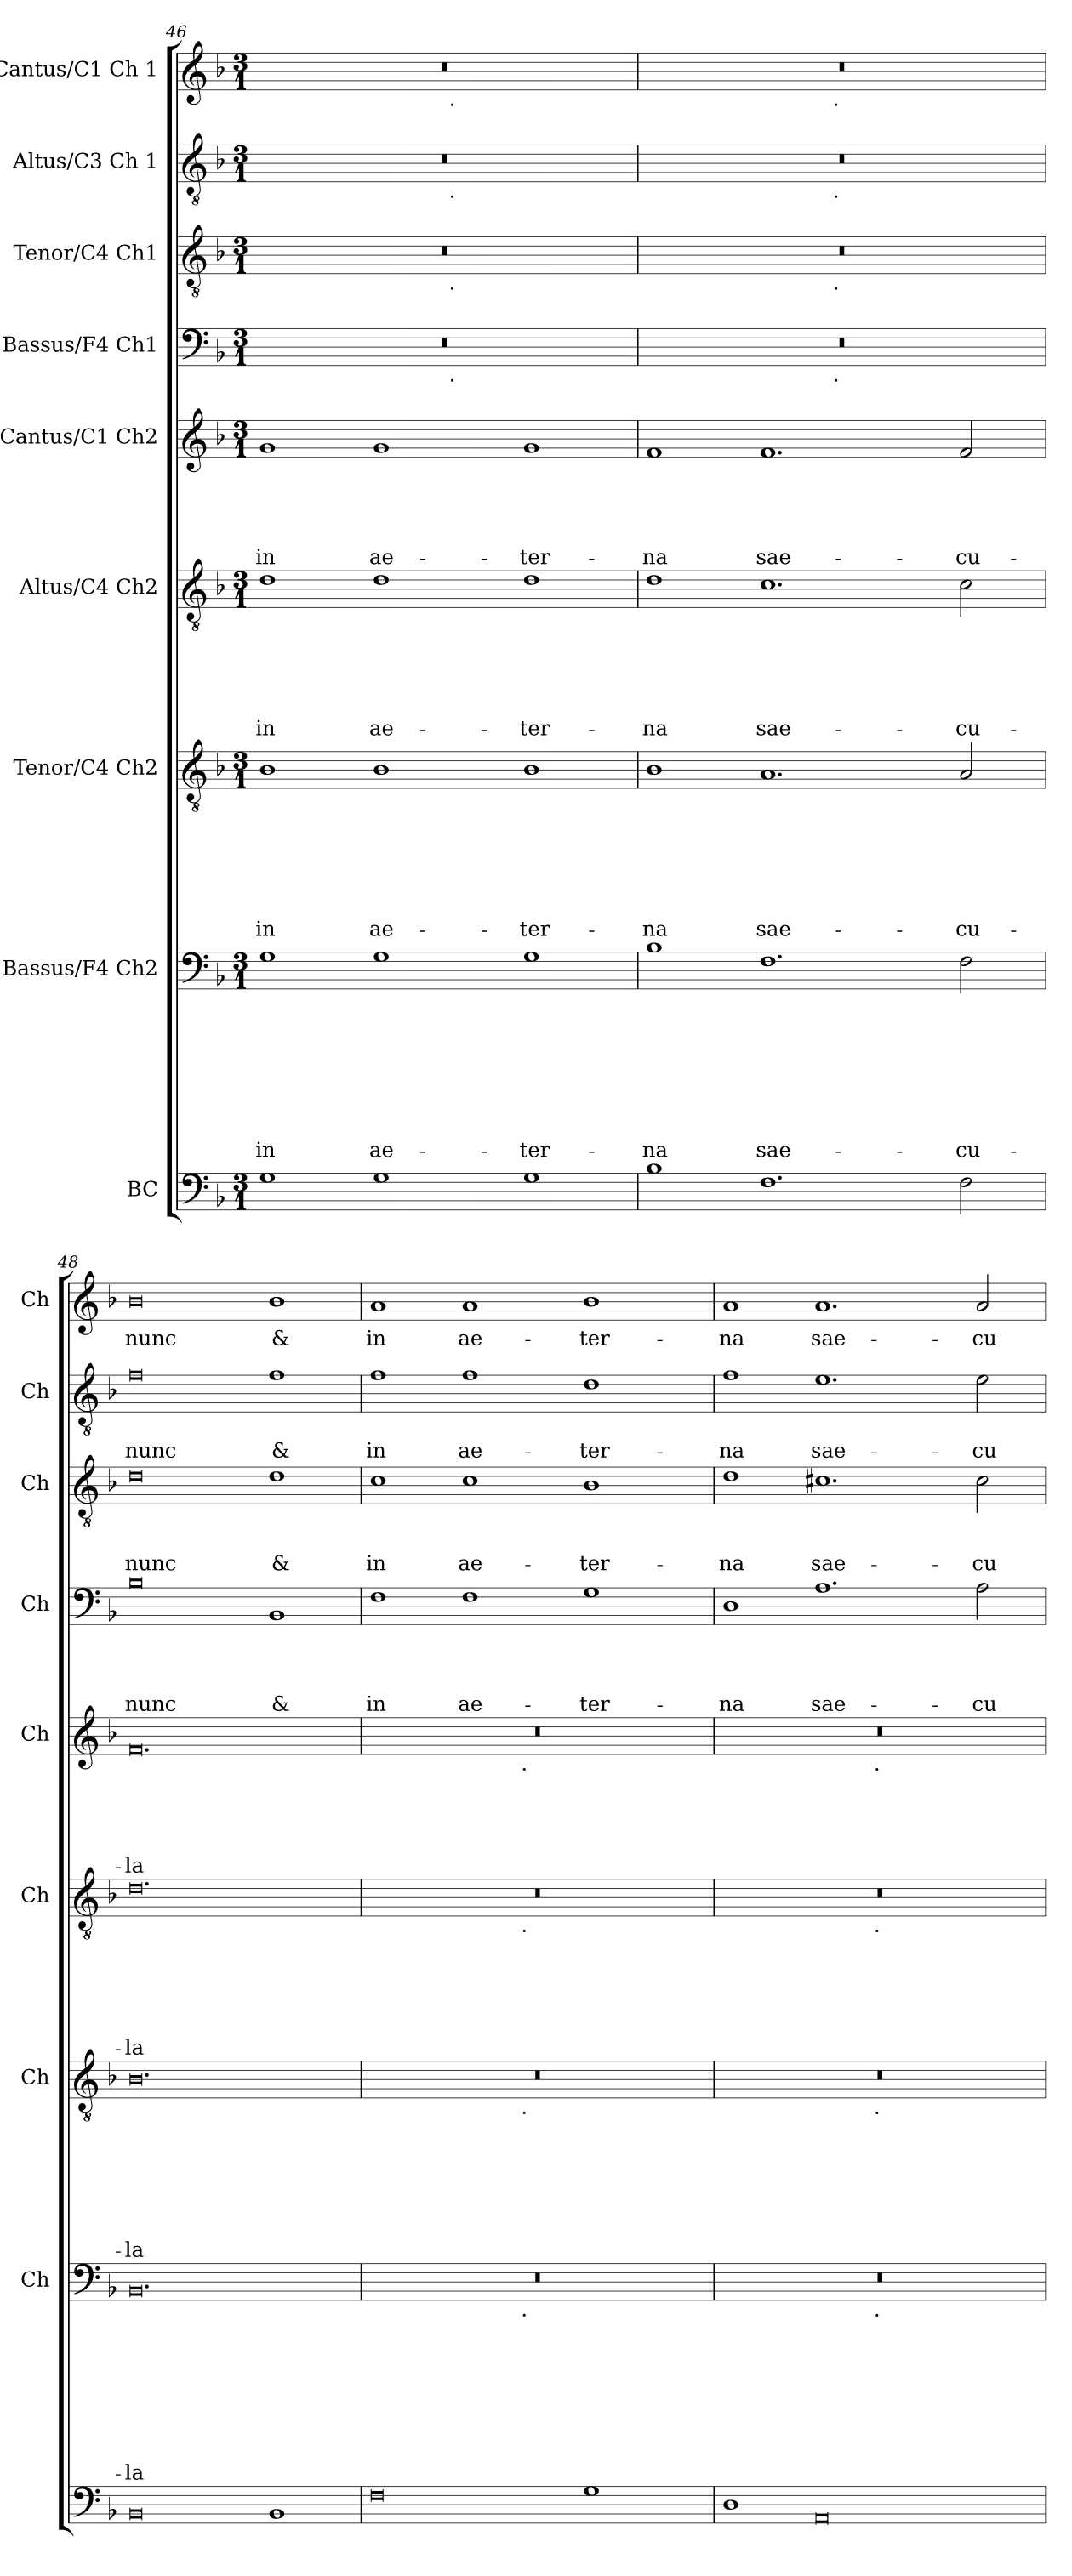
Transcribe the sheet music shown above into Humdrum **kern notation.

**kern	**kern	**text	**text	**text	**text	**text	**text	**text	**text	**kern	**text	**text	**text	**text	**text	**text	**text	**kern	**text	**text	**text	**text	**text	**text	**kern	**text	**text	**text	**text	**text	**kern	**text	**text	**text	**text	**kern	**text	**text	**text	**kern	**text	**text	**kern	**text
*part9	*part8	*part8	*part8	*part8	*part8	*part8	*part8	*part8	*part8	*part7	*part7	*part7	*part7	*part7	*part7	*part7	*part7	*part6	*part6	*part6	*part6	*part6	*part6	*part6	*part5	*part5	*part5	*part5	*part5	*part5	*part4	*part4	*part4	*part4	*part4	*part3	*part3	*part3	*part3	*part2	*part2	*part2	*part1	*part1
*staff9	*staff8	*staff8	*staff8	*staff8	*staff8	*staff8	*staff8	*staff8	*staff8	*staff7	*staff7	*staff7	*staff7	*staff7	*staff7	*staff7	*staff7	*staff6	*staff6	*staff6	*staff6	*staff6	*staff6	*staff6	*staff5	*staff5	*staff5	*staff5	*staff5	*staff5	*staff4	*staff4	*staff4	*staff4	*staff4	*staff3	*staff3	*staff3	*staff3	*staff2	*staff2	*staff2	*staff1	*staff1
*I"BC	*I"Bassus/F4 Ch2	*	*	*	*	*	*	*	*	*I"Tenor/C4 Ch2	*	*	*	*	*	*	*	*I"Altus/C4 Ch2	*	*	*	*	*	*	*I"Cantus/C1 Ch2	*	*	*	*	*	*I"Bassus/F4 Ch1	*	*	*	*	*I"Tenor/C4 Ch1	*	*	*	*I"Altus/C3 Ch 1	*	*	*I"Cantus/C1 Ch 1	*
*	*I'Ch	*	*	*	*	*	*	*	*	*I'Ch	*	*	*	*	*	*	*	*I'Ch	*	*	*	*	*	*	*I'Ch	*	*	*	*	*	*I'Ch	*	*	*	*	*I'Ch	*	*	*	*I'Ch	*	*	*I'Ch	*
!!LO:PB:g=z
*clefF4	*clefF4	*	*	*	*	*	*	*	*	*clefGv2	*	*	*	*	*	*	*	*clefGv2	*	*	*	*	*	*	*clefG2	*	*	*	*	*	*clefF4	*	*	*	*	*clefGv2	*	*	*	*clefGv2	*	*	*clefG2	*
*k[b-]	*k[b-]	*	*	*	*	*	*	*	*	*k[b-]	*	*	*	*	*	*	*	*k[b-]	*	*	*	*	*	*	*k[b-]	*	*	*	*	*	*k[b-]	*	*	*	*	*k[b-]	*	*	*	*k[b-]	*	*	*k[b-]	*
*F:	*F:	*	*	*	*	*	*	*	*	*F:	*	*	*	*	*	*	*	*F:	*	*	*	*	*	*	*F:	*	*	*	*	*	*F:	*	*	*	*	*F:	*	*	*	*F:	*	*	*F:	*
*M3/1	*M3/1	*	*	*	*	*	*	*	*	*M3/1	*	*	*	*	*	*	*	*M3/1	*	*	*	*	*	*	*M3/1	*	*	*	*	*	*M3/1	*	*	*	*	*M3/1	*	*	*	*M3/1	*	*	*M3/1	*
=46	=46	=46	=46	=46	=46	=46	=46	=46	=46	=46	=46	=46	=46	=46	=46	=46	=46	=46	=46	=46	=46	=46	=46	=46	=46	=46	=46	=46	=46	=46	=46	=46	=46	=46	=46	=46	=46	=46	=46	=46	=46	=46	=46	=46
!	!	!	!	!	!	!	!	!	!LO:LY:b	!	!	!	!	!	!	!	!LO:LY:b	!	!	!	!	!	!	!LO:LY:b	!	!	!	!	!	!LO:LY:b	!	!	!	!	!	!	!	!	!	!	!	!	!	!
*	*	*	*	*	*	*	*	*	*	*	*	*	*	*	*	*	*	*	*	*	*	*	*	*	*	*	*	*	*	*	*^	*	*	*	*	*^	*	*	*	*^	*	*	*^	*
1G	1G	.	.	.	.	.	.	.	in	1B-	.	.	.	.	.	.	in	1d	.	.	.	.	.	in	1g	.	.	.	.	in	0.r	1.ryy	.	.	.	.	0.r	1.ryy	.	.	.	0.r	1.ryy	.	.	0.r	1.ryy	.
!	!	!	!	!	!	!	!	!	!LO:LY:b	!	!	!	!	!	!	!	!LO:LY:b	!	!	!	!	!	!	!LO:LY:b	!	!	!	!	!	!LO:LY:b	!	!	!	!	!	!	!	!	!	!	!	!	!	!	!	!	!	!
1G	1G	.	.	.	.	.	.	.	ae-	1B-	.	.	.	.	.	.	ae-	1d	.	.	.	.	.	ae-	1g	.	.	.	.	ae-	.	.	.	.	.	.	.	.	.	.	.	.	.	.	.	.	.	.
!	!	!	!	!	!	!	!	!	!	!	!	!	!	!	!	!	!	!	!	!	!	!	!	!	!	!	!	!	!	!	!	!	!	!	!	!	!	!	!	!	!	!	!	!	!	!	!LO:TX:b:t=.	!
!	!	!	!	!	!	!	!	!	!	!	!	!	!	!	!	!	!	!	!	!	!	!	!	!	!	!	!	!	!	!	!	!	!	!	!	!	!	!	!	!	!	!	!LO:TX:b:t=.	!	!	!	!	!
!	!	!	!	!	!	!	!	!	!	!	!	!	!	!	!	!	!	!	!	!	!	!	!	!	!	!	!	!	!	!	!	!	!	!	!	!	!	!LO:TX:b:t=.	!	!	!	!	!	!	!	!	!	!
!	!	!	!	!	!	!	!	!	!	!	!	!	!	!	!	!	!	!	!	!	!	!	!	!	!	!	!	!	!	!	!	!LO:TX:b:t=.	!	!	!	!	!	!	!	!	!	!	!	!	!	!	!	!
.	.	.	.	.	.	.	.	.	.	.	.	.	.	.	.	.	.	.	.	.	.	.	.	.	.	.	.	.	.	.	.	1.ryy	.	.	.	.	.	1.ryy	.	.	.	.	1.ryy	.	.	.	1.ryy	.
!	!	!	!	!	!	!	!	!	!LO:LY:b	!	!	!	!	!	!	!	!LO:LY:b	!	!	!	!	!	!	!LO:LY:b	!	!	!	!	!	!LO:LY:b	!	!	!	!	!	!	!	!	!	!	!	!	!	!	!	!	!	!
1G	1G	.	.	.	.	.	.	.	-ter-	1B-	.	.	.	.	.	.	-ter-	1d	.	.	.	.	.	-ter-	1g	.	.	.	.	-ter-	.	.	.	.	.	.	.	.	.	.	.	.	.	.	.	.	.	.
=47	=47	=47	=47	=47	=47	=47	=47	=47	=47	=47	=47	=47	=47	=47	=47	=47	=47	=47	=47	=47	=47	=47	=47	=47	=47	=47	=47	=47	=47	=47	=47	=47	=47	=47	=47	=47	=47	=47	=47	=47	=47	=47	=47	=47	=47	=47	=47	=47
!	!	!	!	!	!	!	!	!	!LO:LY:b	!	!	!	!	!	!	!	!LO:LY:b	!	!	!	!	!	!	!LO:LY:b	!	!	!	!	!	!LO:LY:b	!	!	!	!	!	!	!	!	!	!	!	!	!	!	!	!	!	!
1B-	1B-	.	.	.	.	.	.	.	-na	1B-	.	.	.	.	.	.	-na	1d	.	.	.	.	.	-na	1f	.	.	.	.	-na	0.r	1ryy	.	.	.	.	0.r	1ryy	.	.	.	0.r	1ryy	.	.	0.r	1ryy	.
!	!	!	!	!	!	!	!	!	!LO:LY:b	!	!	!	!	!	!	!	!LO:LY:b	!	!	!	!	!	!	!LO:LY:b	!	!	!	!	!	!LO:LY:b	!	!	!	!	!	!	!	!	!	!	!	!	!	!	!	!	!	!
1.F	1.F	.	.	.	.	.	.	.	sae-	1.A	.	.	.	.	.	.	sae-	1.c	.	.	.	.	.	sae-	1.f	.	.	.	.	sae-	.	4...ryy	.	.	.	.	.	4...ryy	.	.	.	.	4...ryy	.	.	.	4...ryy	.
!	!	!	!	!	!	!	!	!	!	!	!	!	!	!	!	!	!	!	!	!	!	!	!	!	!	!	!	!	!	!	!	!	!	!	!	!	!	!	!	!	!	!	!	!	!	!	!LO:TX:b:t=.	!
!	!	!	!	!	!	!	!	!	!	!	!	!	!	!	!	!	!	!	!	!	!	!	!	!	!	!	!	!	!	!	!	!	!	!	!	!	!	!	!	!	!	!	!LO:TX:b:t=.	!	!	!	!	!
!	!	!	!	!	!	!	!	!	!	!	!	!	!	!	!	!	!	!	!	!	!	!	!	!	!	!	!	!	!	!	!	!	!	!	!	!	!	!LO:TX:b:t=.	!	!	!	!	!	!	!	!	!	!
!	!	!	!	!	!	!	!	!	!	!	!	!	!	!	!	!	!	!	!	!	!	!	!	!	!	!	!	!	!	!	!	!LO:TX:b:t=.	!	!	!	!	!	!	!	!	!	!	!	!	!	!	!	!
.	.	.	.	.	.	.	.	.	.	.	.	.	.	.	.	.	.	.	.	.	.	.	.	.	.	.	.	.	.	.	.	1ryy	.	.	.	.	.	1ryy	.	.	.	.	1ryy	.	.	.	1ryy	.
.	.	.	.	.	.	.	.	.	.	.	.	.	.	.	.	.	.	.	.	.	.	.	.	.	.	.	.	.	.	.	.	2ryy	.	.	.	.	.	2ryy	.	.	.	.	2ryy	.	.	.	2ryy	.
!	!	!	!	!	!	!	!	!	!LO:LY:b	!	!	!	!	!	!	!	!LO:LY:b	!	!	!	!	!	!	!LO:LY:b	!	!	!	!	!	!LO:LY:b	!	!	!	!	!	!	!	!	!	!	!	!	!	!	!	!	!	!
2F\	2F\	.	.	.	.	.	.	.	-cu-	2A/	.	.	.	.	.	.	-cu-	2c\	.	.	.	.	.	-cu-	2f/	.	.	.	.	-cu-	.	.	.	.	.	.	.	.	.	.	.	.	.	.	.	.	.	.
.	.	.	.	.	.	.	.	.	.	.	.	.	.	.	.	.	.	.	.	.	.	.	.	.	.	.	.	.	.	.	.	32ryy	.	.	.	.	.	32ryy	.	.	.	.	32ryy	.	.	.	32ryy	.
=48	=48	=48	=48	=48	=48	=48	=48	=48	=48	=48	=48	=48	=48	=48	=48	=48	=48	=48	=48	=48	=48	=48	=48	=48	=48	=48	=48	=48	=48	=48	=48	=48	=48	=48	=48	=48	=48	=48	=48	=48	=48	=48	=48	=48	=48	=48	=48	=48
!	!	!	!	!	!	!	!	!	!LO:LY:b	!	!	!	!	!	!	!	!LO:LY:b	!	!	!	!	!	!	!LO:LY:b	!	!	!	!	!	!LO:LY:b	!	!	!	!	!	!LO:LY:b	!	!	!	!	!LO:LY:b	!	!	!	!LO:LY:b	!	!	!LO:LY:b
*	*	*	*	*	*	*	*	*	*	*	*	*	*	*	*	*	*	*	*	*	*	*	*	*	*	*	*	*	*	*	*v	*v	*	*	*	*	*	*	*	*	*	*v	*v	*	*	*v	*v	*
*	*	*	*	*	*	*	*	*	*	*	*	*	*	*	*	*	*	*	*	*	*	*	*	*	*	*	*	*	*	*	*	*	*	*	*	*v	*v	*	*	*	*	*	*	*	*
0BB-	0.BB-	.	.	.	.	.	.	.	-la	0.B-	.	.	.	.	.	.	-la	0.d	.	.	.	.	.	-la	0.f	.	.	.	.	-la	0B-	.	.	.	nunc	0d	.	.	nunc	0f	.	nunc	0b-	nunc
!	!	!	!	!	!	!	!	!	!	!	!	!	!	!	!	!	!	!	!	!	!	!	!	!	!	!	!	!	!	!	!	!	!	!	!LO:LY:b	!	!	!	!LO:LY:b	!	!	!LO:LY:b	!	!LO:LY:b
1BB-	.	.	.	.	.	.	.	.	.	.	.	.	.	.	.	.	.	.	.	.	.	.	.	.	.	.	.	.	.	.	1BB-	.	.	.	&	1d	.	.	&	1f	.	&	1b-	&
=49	=49	=49	=49	=49	=49	=49	=49	=49	=49	=49	=49	=49	=49	=49	=49	=49	=49	=49	=49	=49	=49	=49	=49	=49	=49	=49	=49	=49	=49	=49	=49	=49	=49	=49	=49	=49	=49	=49	=49	=49	=49	=49	=49	=49
!	!	!	!	!	!	!	!	!	!	!	!	!	!	!	!	!	!	!	!	!	!	!	!	!	!	!	!	!	!	!	!	!	!	!	!LO:LY:b	!	!	!	!LO:LY:b	!	!	!LO:LY:b	!	!LO:LY:b
*	*^	*	*	*	*	*	*	*	*	*^	*	*	*	*	*	*	*	*^	*	*	*	*	*	*	*^	*	*	*	*	*	*	*	*	*	*	*	*	*	*	*	*	*	*	*
0F	0.r	1ryy	.	.	.	.	.	.	.	.	0.r	1ryy	.	.	.	.	.	.	.	0.r	1ryy	.	.	.	.	.	.	0.r	1ryy	.	.	.	.	.	1F	.	.	.	in	1c	.	.	in	1f	.	in	1a	in
!	!	!	!	!	!	!	!	!	!	!	!	!	!	!	!	!	!	!	!	!	!	!	!	!	!	!	!	!	!	!	!	!	!	!	!	!	!	!	!LO:LY:b	!	!	!	!LO:LY:b	!	!	!LO:LY:b	!	!LO:LY:b
.	.	4...ryy	.	.	.	.	.	.	.	.	.	4...ryy	.	.	.	.	.	.	.	.	4...ryy	.	.	.	.	.	.	.	4...ryy	.	.	.	.	.	1F	.	.	.	ae-	1c	.	.	ae-	1f	.	ae-	1a	ae-
!	!	!	!	!	!	!	!	!	!	!	!	!	!	!	!	!	!	!	!	!	!	!	!	!	!	!	!	!	!LO:TX:b:t=.	!	!	!	!	!	!	!	!	!	!	!	!	!	!	!	!	!	!	!
!	!	!	!	!	!	!	!	!	!	!	!	!	!	!	!	!	!	!	!	!	!LO:TX:b:t=.	!	!	!	!	!	!	!	!	!	!	!	!	!	!	!	!	!	!	!	!	!	!	!	!	!	!	!
!	!	!	!	!	!	!	!	!	!	!	!	!LO:TX:b:t=.	!	!	!	!	!	!	!	!	!	!	!	!	!	!	!	!	!	!	!	!	!	!	!	!	!	!	!	!	!	!	!	!	!	!	!	!
!	!	!LO:TX:b:t=.	!	!	!	!	!	!	!	!	!	!	!	!	!	!	!	!	!	!	!	!	!	!	!	!	!	!	!	!	!	!	!	!	!	!	!	!	!	!	!	!	!	!	!	!	!	!
.	.	1ryy	.	.	.	.	.	.	.	.	.	1ryy	.	.	.	.	.	.	.	.	1ryy	.	.	.	.	.	.	.	1ryy	.	.	.	.	.	.	.	.	.	.	.	.	.	.	.	.	.	.	.
!	!	!	!	!	!	!	!	!	!	!	!	!	!	!	!	!	!	!	!	!	!	!	!	!	!	!	!	!	!	!	!	!	!	!	!	!	!	!	!LO:LY:b	!	!	!	!LO:LY:b	!	!	!LO:LY:b	!	!LO:LY:b
1G	.	.	.	.	.	.	.	.	.	.	.	.	.	.	.	.	.	.	.	.	.	.	.	.	.	.	.	.	.	.	.	.	.	.	1G	.	.	.	-ter-	1B-	.	.	-ter-	1d	.	-ter-	1b-	-ter-
.	.	2ryy	.	.	.	.	.	.	.	.	.	2ryy	.	.	.	.	.	.	.	.	2ryy	.	.	.	.	.	.	.	2ryy	.	.	.	.	.	.	.	.	.	.	.	.	.	.	.	.	.	.	.
.	.	32ryy	.	.	.	.	.	.	.	.	.	32ryy	.	.	.	.	.	.	.	.	32ryy	.	.	.	.	.	.	.	32ryy	.	.	.	.	.	.	.	.	.	.	.	.	.	.	.	.	.	.	.
=50	=50	=50	=50	=50	=50	=50	=50	=50	=50	=50	=50	=50	=50	=50	=50	=50	=50	=50	=50	=50	=50	=50	=50	=50	=50	=50	=50	=50	=50	=50	=50	=50	=50	=50	=50	=50	=50	=50	=50	=50	=50	=50	=50	=50	=50	=50	=50	=50
!	!	!	!	!	!	!	!	!	!	!	!	!	!	!	!	!	!	!	!	!	!	!	!	!	!	!	!	!	!	!	!	!	!	!	!	!	!	!	!LO:LY:b	!	!	!	!LO:LY:b	!	!	!LO:LY:b	!	!LO:LY:b
1D	0.r	1ryy	.	.	.	.	.	.	.	.	0.r	1ryy	.	.	.	.	.	.	.	0.r	1ryy	.	.	.	.	.	.	0.r	1ryy	.	.	.	.	.	1D	.	.	.	-na	1d	.	.	-na	1f	.	-na	1a	-na
!	!	!	!	!	!	!	!	!	!	!	!	!	!	!	!	!	!	!	!	!	!	!	!	!	!	!	!	!	!	!	!	!	!	!	!	!	!	!	!LO:LY:b	!	!	!	!LO:LY:b	!	!	!LO:LY:b	!	!LO:LY:b
0AA	.	4...ryy	.	.	.	.	.	.	.	.	.	4...ryy	.	.	.	.	.	.	.	.	4...ryy	.	.	.	.	.	.	.	4...ryy	.	.	.	.	.	1.A	.	.	.	sae-	1.c#X	.	.	sae-	1.e	.	sae-	1.a	sae-
!	!	!	!	!	!	!	!	!	!	!	!	!	!	!	!	!	!	!	!	!	!	!	!	!	!	!	!	!	!LO:TX:b:t=.	!	!	!	!	!	!	!	!	!	!	!	!	!	!	!	!	!	!	!
!	!	!	!	!	!	!	!	!	!	!	!	!	!	!	!	!	!	!	!	!	!LO:TX:b:t=.	!	!	!	!	!	!	!	!	!	!	!	!	!	!	!	!	!	!	!	!	!	!	!	!	!	!	!
!	!	!	!	!	!	!	!	!	!	!	!	!LO:TX:b:t=.	!	!	!	!	!	!	!	!	!	!	!	!	!	!	!	!	!	!	!	!	!	!	!	!	!	!	!	!	!	!	!	!	!	!	!	!
!	!	!LO:TX:b:t=.	!	!	!	!	!	!	!	!	!	!	!	!	!	!	!	!	!	!	!	!	!	!	!	!	!	!	!	!	!	!	!	!	!	!	!	!	!	!	!	!	!	!	!	!	!	!
.	.	1ryy	.	.	.	.	.	.	.	.	.	1ryy	.	.	.	.	.	.	.	.	1ryy	.	.	.	.	.	.	.	1ryy	.	.	.	.	.	.	.	.	.	.	.	.	.	.	.	.	.	.	.
.	.	2ryy	.	.	.	.	.	.	.	.	.	2ryy	.	.	.	.	.	.	.	.	2ryy	.	.	.	.	.	.	.	2ryy	.	.	.	.	.	.	.	.	.	.	.	.	.	.	.	.	.	.	.
!	!	!	!	!	!	!	!	!	!	!	!	!	!	!	!	!	!	!	!	!	!	!	!	!	!	!	!	!	!	!	!	!	!	!	!	!	!	!	!LO:LY:b	!	!	!	!LO:LY:b	!	!	!LO:LY:b	!	!LO:LY:b
.	.	.	.	.	.	.	.	.	.	.	.	.	.	.	.	.	.	.	.	.	.	.	.	.	.	.	.	.	.	.	.	.	.	.	2A\	.	.	.	-cu-	2c#\	.	.	-cu-	2e\	.	-cu-	2a/	-cu-
.	.	32ryy	.	.	.	.	.	.	.	.	.	32ryy	.	.	.	.	.	.	.	.	32ryy	.	.	.	.	.	.	.	32ryy	.	.	.	.	.	.	.	.	.	.	.	.	.	.	.	.	.	.	.
*	*v	*v	*	*	*	*	*	*	*	*	*	*	*	*	*	*	*	*	*	*v	*v	*	*	*	*	*	*	*v	*v	*	*	*	*	*	*	*	*	*	*	*	*	*	*	*	*	*	*	*
*	*	*	*	*	*	*	*	*	*	*v	*v	*	*	*	*	*	*	*	*	*	*	*	*	*	*	*	*	*	*	*	*	*	*	*	*	*	*	*	*	*	*	*	*	*	*
=	=	=	=	=	=	=	=	=	=	=	=	=	=	=	=	=	=	=	=	=	=	=	=	=	=	=	=	=	=	=	=	=	=	=	=	=	=	=	=	=	=	=	=	=
*-	*-	*-	*-	*-	*-	*-	*-	*-	*-	*-	*-	*-	*-	*-	*-	*-	*-	*-	*-	*-	*-	*-	*-	*-	*-	*-	*-	*-	*-	*-	*-	*-	*-	*-	*-	*-	*-	*-	*-	*-	*-	*-	*-	*-
